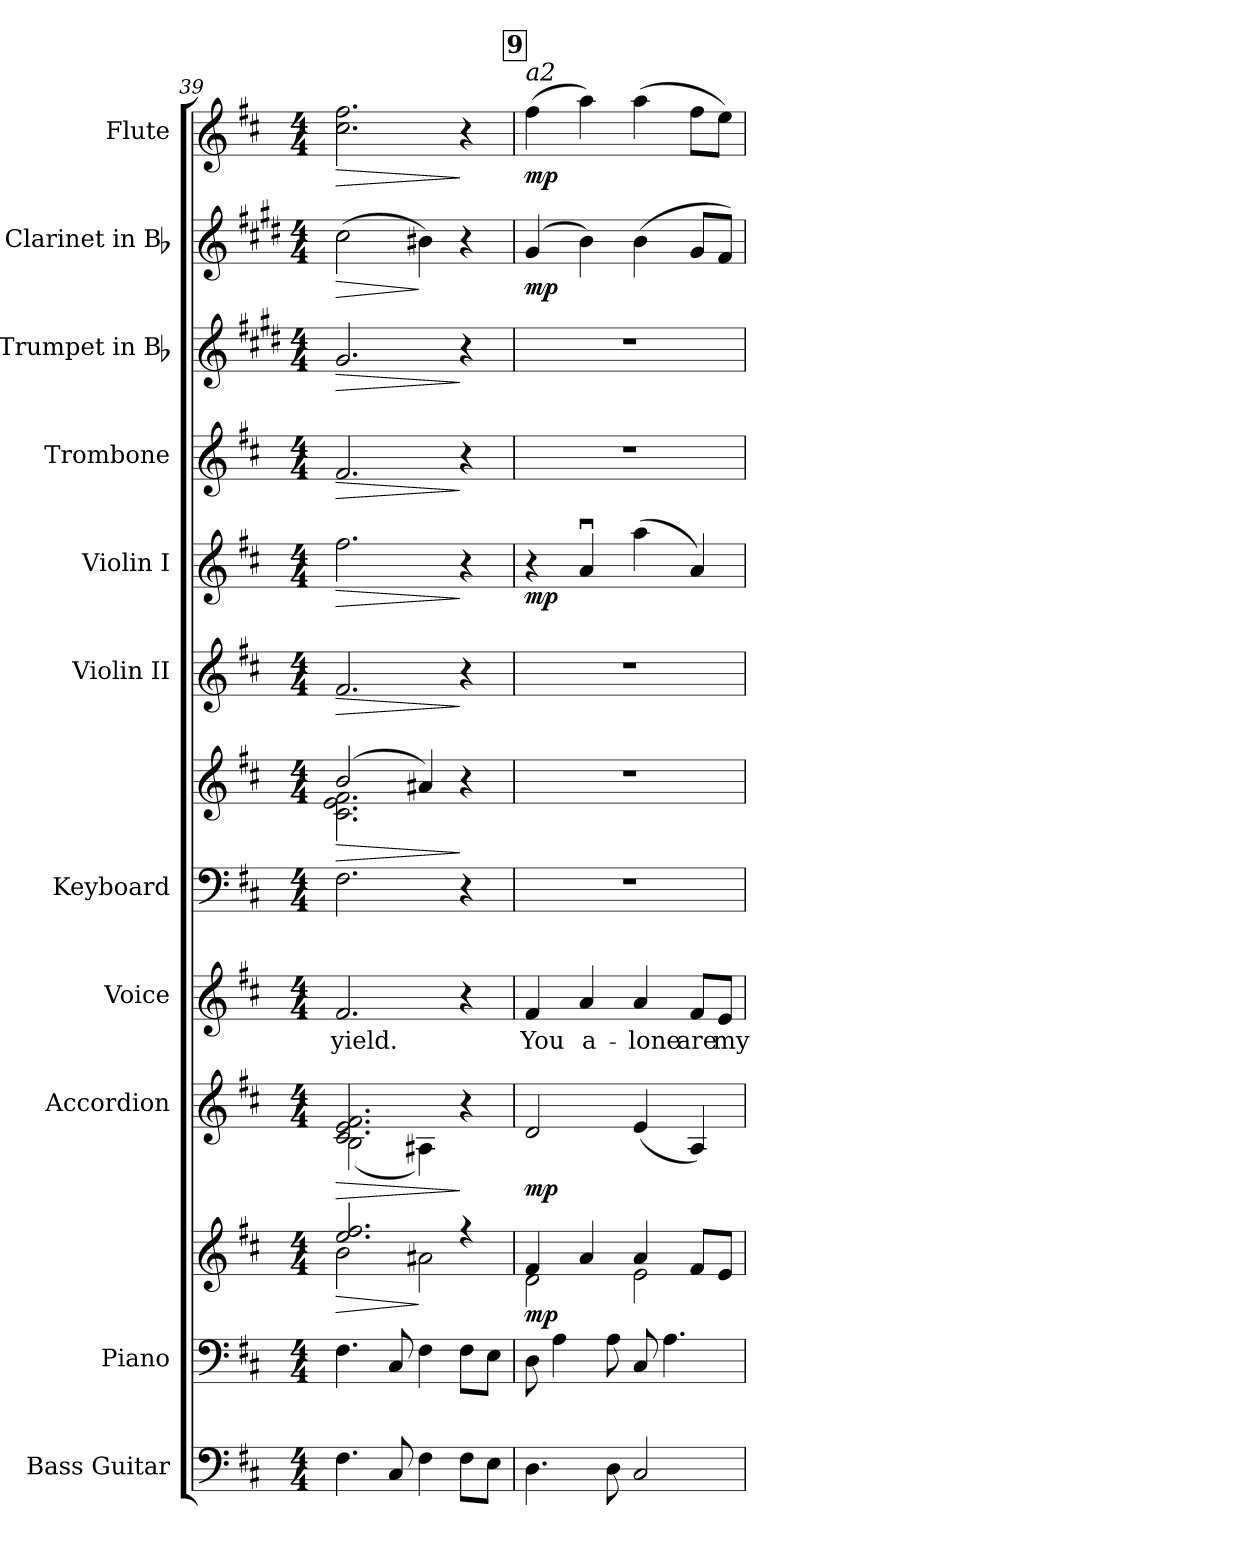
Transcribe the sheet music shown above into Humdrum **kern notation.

**kern	**kern	**kern	**dynam	**kern	**dynam	**kern	**text	**kern	**kern	**dynam	**kern	**dynam	**kern	**dynam	**kern	**dynam	**kern	**dynam	**kern	**dynam	**kern	**dynam
*part11	*part10	*part10	*part10	*part9	*part9	*part8	*part8	*part7	*part7	*part7	*part6	*part6	*part5	*part5	*part4	*part4	*part3	*part3	*part2	*part2	*part1	*part1
*staff13	*staff12	*staff11	*staff11/12	*staff10	*staff10	*staff9	*staff9	*staff8	*staff7	*staff7/8	*staff6	*staff6	*staff5	*staff5	*staff4	*staff4	*staff3	*staff3	*staff2	*staff2	*staff1	*staff1
*I"Bass Guitar	*I"Piano	*	*	*I"Accordion	*	*I"Voice	*	*I"Keyboard	*	*	*I"Violin II	*	*I"Violin I	*	*I"Trombone	*	*I"Trumpet in Bb	*	*I"Clarinet in Bb	*	*I"Flute	*
*I'Bass	*I'Pno.	*	*	*I'Accord.	*	*I'Voice	*	*I'Kbd.	*	*	*I'Vln. II	*	*I'Vln. I	*	*I'Tbn.	*	*I'Tpt.	*	*I'Cl.	*	*I'Fl.	*
*clefF4	*clefF4	*clefG2	*	*clefG2	*	*clefG2	*	*clefF4	*clefG2	*	*clefG2	*	*clefG2	*	*clefG2	*	*clefG2	*	*clefG2	*	*clefG2	*
*ITrd7c12	*	*	*	*	*	*	*	*	*	*	*	*	*	*	*ITrd8c14	*	*ITrd1c2	*	*ITrd1c2	*	*	*
*k[f#c#]	*k[f#c#]	*k[f#c#]	*	*k[f#c#]	*	*k[f#c#]	*	*k[f#c#]	*k[f#c#]	*	*k[f#c#]	*	*k[f#c#]	*	*k[f#c#]	*	*k[f#c#]	*	*k[f#c#]	*	*k[f#c#]	*
*b:	*b:	*b:	*	*b:	*	*b:	*	*b:	*b:	*	*b:	*	*b:	*	*b:	*	*b:	*	*b:	*	*b:	*
*M4/4	*M4/4	*M4/4	*	*M4/4	*	*M4/4	*	*M4/4	*M4/4	*	*M4/4	*	*M4/4	*	*M4/4	*	*M4/4	*	*M4/4	*	*M4/4	*
=39	=39	=39	=39	=39	=39	=39	=39	=39	=39	=39	=39	=39	=39	=39	=39	=39	=39	=39	=39	=39	=39	=39
*	*	*^	*	*	*	*	*	*	*	*	*	*	*	*	*	*	*	*	*	*	*	*
!	!	!	!	!LO:HP:b	!	!LO:HP:b	!	!	!	!	!	!	!	!	!	!	!	!	!	!	!	!	!
*	*	*	*	*	*^	*	*	*	*	*	*	*	*	*	*	*	*	*	*	*	*	*	*
!	!	!	!	!	!	!	!	!	!LO:LY:b:color=#000000	!	!	!LO:HP:b	!	!LO:HP:b	!	!LO:HP:b	!	!LO:HP:b	!	!LO:HP:b	!	!LO:HP:b	!	!LO:HP:b
*	*	*	*	*	*	*	*	*	*	*	*^	*	*	*	*	*	*	*	*	*	*	*	*	*
4.FF#i\	4.F#i\	2.eei/ 2.ff#i	2bi\	>	2.c#i/ 2.ei 2.f#i	(2Bi\	>	2.f#i/	yield.	2.F#i\	(2bi/	2.c#i\ 2.ei 2.f#i	>	2.f#i/	>	2.ff#i\	>	2.F#i/	>	2.f#i/	>	(2bi\	>	2.cc#i\ 2.ff#i	>
8CC#i/	8C#i/	.	.	.	.	.	.	.	.	.	.	.	.	.	.	.	.	.	.	.	.	.	.	.	.
4FF#i\	4F#i\	.	2a#Xi\	]	.	4A#Xi\)	.	.	.	.	4a#Xi/)	.	.	.	.	.	.	.	.	.	.	4a#Xi\)	]	.	.
8FF#i\L	8F#i\L	4r	.	.	4r	4ryy	]	4r	.	4r	4r	4ryy	]	4r	]	4r	]	4r	]	4r	]	4r	.	4r	]
8EEi\J	8Ei\J	.	.	.	.	.	.	.	.	.	.	.	.	.	.	.	.	.	.	.	.	.	.	.	.
*	*	*	*	*	*v	*v	*	*	*	*	*v	*v	*	*	*	*	*	*	*	*	*	*	*	*	*
!!LO:REH:place=s1:color=#000000:enc=box:fs=7.5273:t=9
=40	=40	=40	=40	=40	=40	=40	=40	=40	=40	=40	=40	=40	=40	=40	=40	=40	=40	=40	=40	=40	=40	=40	=40
!	!	!	!	!	!	!	!	!	!	!	!	!	!	!	!	!	!	!	!	!	!	!LO:TX:a:i:t=a2	!
!	!	!	!	!	!	!	!	!LO:LY:b:color=#000000	!	!	!	!	!	!	!	!	!	!	!	!	!	!	!
4.DDi\	8Di\	4f#i/	2di\	mp	2di/	mp	4f#i/	You	1r	1r	.	1r	.	4r	mp	1r	.	1r	.	(4f#i/	mp	(4ff#i\	mp
.	4Ai\	.	.	.	.	.	.	.	.	.	.	.	.	.	.	.	.	.	.	.	.	.	.
!	!	!	!	!	!	!	!	!LO:LY:b:color=#000000	!	!	!	!	!	!	!	!	!	!	!	!	!	!	!
.	.	4ai/	.	.	.	.	4ai/	a-	.	.	.	.	.	4aui/	.	.	.	.	.	4ai\)	.	4aai\)	.
8DDi\	8Ai\	.	.	.	.	.	.	.	.	.	.	.	.	.	.	.	.	.	.	.	.	.	.
!	!	!	!	!	!	!	!	!LO:LY:b:color=#000000	!	!	!	!	!	!	!	!	!	!	!	!	!	!	!
2CC#i/	8C#i/	4ai/	2ei\	.	(4ei/	.	4ai/	-lone	.	.	.	.	.	(4aai\	.	.	.	.	.	(4ai\	.	(4aai\	.
.	4.Ai\	.	.	.	.	.	.	.	.	.	.	.	.	.	.	.	.	.	.	.	.	.	.
!	!	!	!	!	!	!	!	!LO:LY:b:color=#000000	!	!	!	!	!	!	!	!	!	!	!	!	!	!	!
.	.	8f#i/L	.	.	4Ai/)	.	8f#i/L	are	.	.	.	.	.	4ai/)	.	.	.	.	.	8f#i/L	.	8ff#i\L	.
!	!	!	!	!	!	!	!	!LO:LY:b:color=#000000	!	!	!	!	!	!	!	!	!	!	!	!	!	!	!
.	.	8ei/J	.	.	.	.	8ei/J	my	.	.	.	.	.	.	.	.	.	.	.	8ei/J)	.	8eei\J)	.
*	*	*v	*v	*	*	*	*	*	*	*	*	*	*	*	*	*	*	*	*	*	*	*	*
=	=	=	=	=	=	=	=	=	=	=	=	=	=	=	=	=	=	=	=	=	=	=
*-	*-	*-	*-	*-	*-	*-	*-	*-	*-	*-	*-	*-	*-	*-	*-	*-	*-	*-	*-	*-	*-	*-
